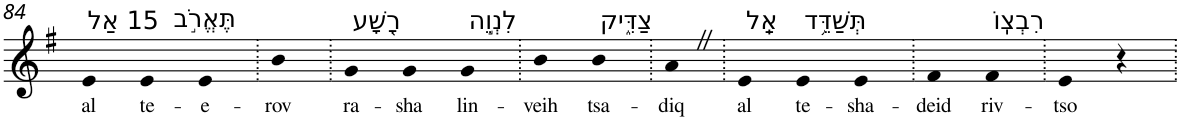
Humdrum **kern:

**kern	**text
*part1	*part1
*staff1	*staff1
*I"Piano	*
*I'Pno	*
!!LO:PB:g=z
*clefG2	*
*k[f#]	*
*G:	*
=84	=84
!LO:TX:a:t=15 אַל	!
!	!LO:LY:b
*^	*
4e	4.ryy	al
!	!	!LO:LY:b
4e	.	te-
!	!LO:TX:a:t=תֶּאֱרֹ֣ב	!
.	4.ryy	.
!	!	!LO:LY:b
4e	.	-e-
=85.	=85.	=85.
!	!	!LO:LY:b
*v	*v	*
4b	-rov
=86.	=86.
!LO:TX:a:t=רָ֭שָׁע	!
!	!LO:LY:b
4g	ra-
!	!LO:LY:b
4g	-sha
!LO:TX:a:t=לִנְוֵ֣ה	!
!	!LO:LY:b
4g	lin-
=87.	=87.
!	!LO:LY:b
4b	-veih
!LO:TX:a:t=צַדִּ֑יק	!
!	!LO:LY:b
4b	tsa-
=88.	=88.
!	!LO:LY:b
4aZ	-diq
=89.	=89.
!LO:TX:a:t=אַֽל	!
!	!LO:LY:b
4e	al
!LO:TX:a:t=תְּשַׁדֵּ֥ד	!
!	!LO:LY:b
4e	te-
!	!LO:LY:b
4e	-sha-
=90.	=90.
!	!LO:LY:b
4f#	-deid
!LO:TX:a:t=רִבְצֽוֹ	!
!	!LO:LY:b
4f#	riv-
=91.	=91.
!	!LO:LY:b
4e	-tso
4r	.
=.	=.
*-	*-
